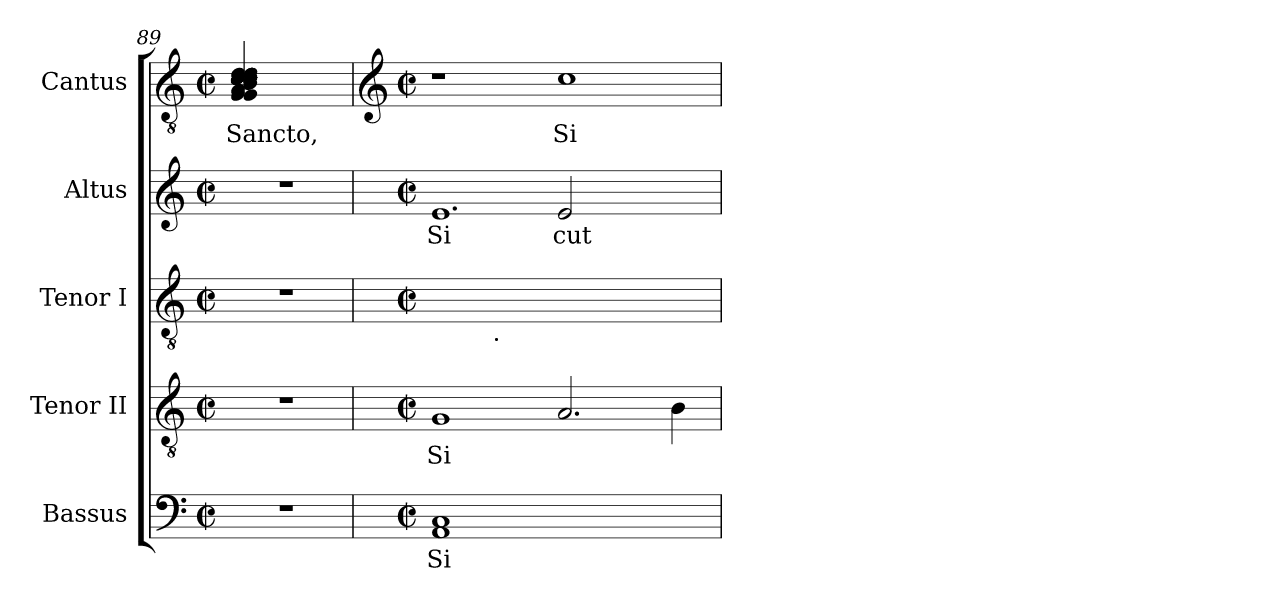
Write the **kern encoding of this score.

**kern	**text	**kern	**text	**kern	**kern	**text	**kern	**text
*part5	*part5	*part4	*part4	*part3	*part2	*part2	*part1	*part1
*staff5	*staff5	*staff4	*staff4	*staff3	*staff2	*staff2	*staff1	*staff1
*I"Bassus	*	*I"Tenor II	*	*I"Tenor I	*I"Altus	*	*I"Cantus	*
!!LO:LB:g=z
*clefF4	*	*clefGv2	*	*clefGv2	*clefG2	*	*clefGv2	*
*M2/2	*	*M2/2	*	*M2/2	*M2/2	*	*M2/2	*
*met(c|)	*	*met(c|)	*	*met(c|)	*met(c|)	*	*met(c|)	*
=89	=89	=89	=89	=89	=89	=89	=89	=89
!	!	!	!	!	!	!	!	!LO:LY:b
1r	.	1r	.	1r	1r	.	(>(>(>(>4G/ 4A/ 4G/ 4c/ 4c/ 4c/ 4c/ 4c/ 4c/ 4c/ 4c/ 4c/ 4c/ 4B/ 4c/ 4d/ 4d/ 4c/ 4d/ 4c/	Sancto,
.	.	.	.	.	.	.	2.ryy	.
!!LO:LB:g=z
=90	=90	=90	=90	=90	=90	=90	=90	=90
*	*	*	*	*	*	*	*clefG2	*
*M2/2	*	*M2/2	*	*M2/2	*M2/2	*	*M2/2	*
*met(c|)	*	*met(c|)	*	*met(c|)	*met(c|)	*	*met(c|)	*
!	!LO:LY:b:cj	!	!LO:LY:b:cj	!	!LO:N:vis=1.	!LO:LY:b:cj	!	!
1C 1AA	Si	1G	Si	4...ryy	1e	Si	1r	.
!	!	!	!	!LO:TX:b:t=.	!	!	!	!
.	.	.	.	1ryy	.	.	.	.
!	!	!	!	!	!	!LO:LY:b:cj	!	!LO:LY:b:cj
1ryy	.	2.A/	.	.	2e/	cut	1cc	Si-
.	.	.	.	2ryy	.	.	.	.
.	.	.	.	.	2ryy	.	.	.
.	.	4B\	.	.	.	.	.	.
.	.	.	.	32ryy	.	.	.	.
=	=	=	=	=	=	=	=	=
*-	*-	*-	*-	*-	*-	*-	*-	*-
